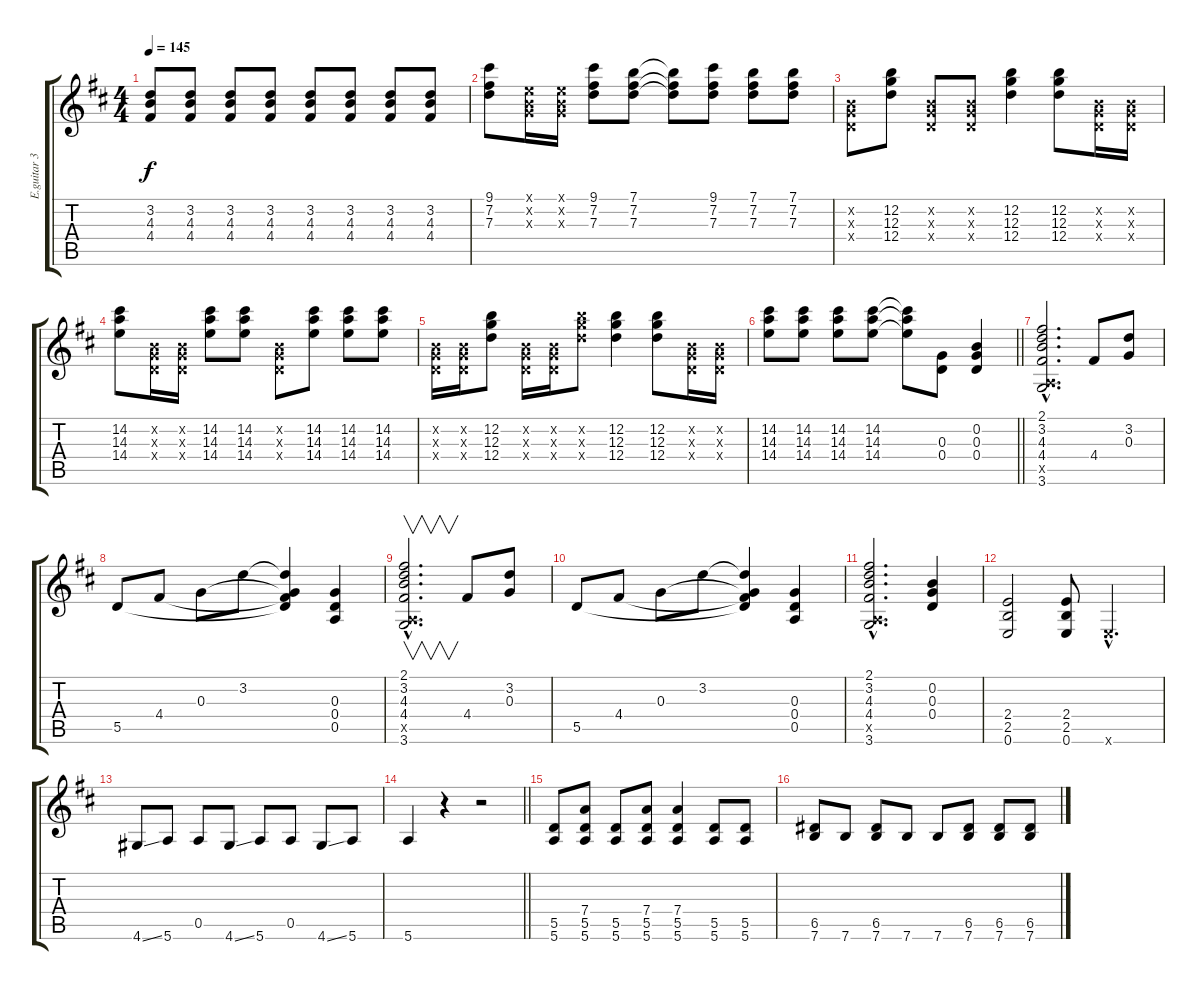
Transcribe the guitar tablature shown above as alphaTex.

\track ("E.guitar 3" "E.guitar 3") {instrument electricguitarclean}
\staff {score tabs}
\tuning (E4 B3 G3 D3 A2 E2) {hide}
\ts (4 4)
\tempo 145
\clef g2
\ks d
(3.2 4.3 4.4).8{dy f} (3.2 4.3 4.4).8 (3.2 4.3 4.4).8 (3.2 4.3 4.4).8 (3.2 4.3 4.4).8 (3.2 4.3 4.4).8 (3.2 4.3 4.4).8 (3.2 4.3 4.4).8 |
(9.1 7.2 7.3).8{instrument electricguitarclean} (0.1{x} 0.2{x} 0.3{x}).16 (0.1{x} 0.2{x} 0.3{x}).16 (9.1 7.2 7.3).8 (7.1 7.2 7.3).8 (7.1{t} 7.2{t} 7.3{t}).8 (9.1 7.2 7.3).8 (7.1 7.2 7.3).8 (7.1 7.2 7.3).8 |
(0.2{x} 0.3{x} 0.4{x}).8 (12.2 12.3 12.4).8 (0.2{x} 0.3{x} 0.4{x}).8 (0.2{x} 0.3{x} 0.4{x}).8 (12.2 12.3 12.4).4 (12.2 12.3 12.4).8 (0.2{x} 0.3{x} 0.4{x}).16 (0.2{x} 0.3{x} 0.4{x}).16 |
(14.2 14.3 14.4).8 (0.2{x} 0.3{x} 0.4{x}).16 (0.2{x} 0.3{x} 0.4{x}).16 (14.2 14.3 14.4).8 (14.2 14.3 14.4).8 (0.2{x} 0.3{x} 0.4{x}).8 (14.2 14.3 14.4).8 (14.2 14.3 14.4).8 (14.2 14.3 14.4).8 |
(0.2{x} 0.3{x} 0.4{x}).16 (0.2{x} 0.3{x} 0.4{x}).16 (12.2 12.3 12.4).8 (0.2{x} 0.3{x} 0.4{x}).16 (0.2{x} 0.3{x} 0.4{x}).16 (12.2{x} 12.3{x} 12.4{x}).8 (12.2 12.3 12.4).4 (12.2 12.3 12.4).8 (0.2{x} 0.3{x} 0.4{x}).16 (0.2{x} 0.3{x} 0.4{x}).16 |
\barLineRight lightlight
(14.2 14.3 14.4).8 (14.2 14.3 14.4).8 (14.2 14.3 14.4).8 (14.2 14.3 14.4).8 (14.2{t} 14.3{t} 14.4{t}).8 (0.3 0.4).8 (0.2 0.3 0.4).4 |
(2.1{hac} 3.2{hac} 4.3{hac} 4.4{hac} 0.5{hac x} 3.6{hac}).2{d} 4.4.8 (3.2 0.3).8 |
5.5.8 4.4.8 0.3.8 3.2.8 (3.2{t} 0.3{t} 4.4{t} 5.5{t}).4 (0.3 0.4 0.5).4 |
(2.1{hac} 3.2{hac} 4.3{hac} 4.4{hac} 0.5{hac x} 3.6{hac}).2{v d} 4.4.8 (3.2 0.3).8 |
5.5.8 4.4.8 0.3.8 3.2.8 (3.2{t} 0.3{t} 4.4{t} 5.5{t}).4 (0.3 0.4 0.5).4 |
(2.1{hac} 3.2{hac} 4.3{hac} 4.4{hac} 0.5{hac x} 3.6{hac}).2{d} (0.2 0.3 0.4).4 |
(2.4 2.5 0.6).2 (2.4 2.5 0.6).8 0.6{hac x}.4{d} |
4.6{ss}.8 5.6.8 0.5.8 4.6{ss}.8 5.6.8 0.5.8 4.6{ss}.8 5.6.8 |
\barLineRight lightlight
5.6.4 r.4 r.2 |
(5.5 5.6).8{instrument electricguitarmuted} (7.4 5.5 5.6).8{instrument electricguitarclean} (5.5 5.6).8{instrument electricguitarmuted} (7.4 5.5 5.6).8{instrument electricguitarmuted} (7.4 5.5 5.6).4 (5.5 5.6).8{instrument electricguitarmuted} (5.5 5.6).8 |
(6.5 7.6).8{instrument electricguitarclean} 7.6.8{instrument electricguitarmuted} (6.5 7.6).8{instrument electricguitarmuted} 7.6.8{instrument electricguitarmuted} 7.6.8 (6.5 7.6).8{instrument electricguitarclean} (6.5 7.6).8 (6.5 7.6).8
